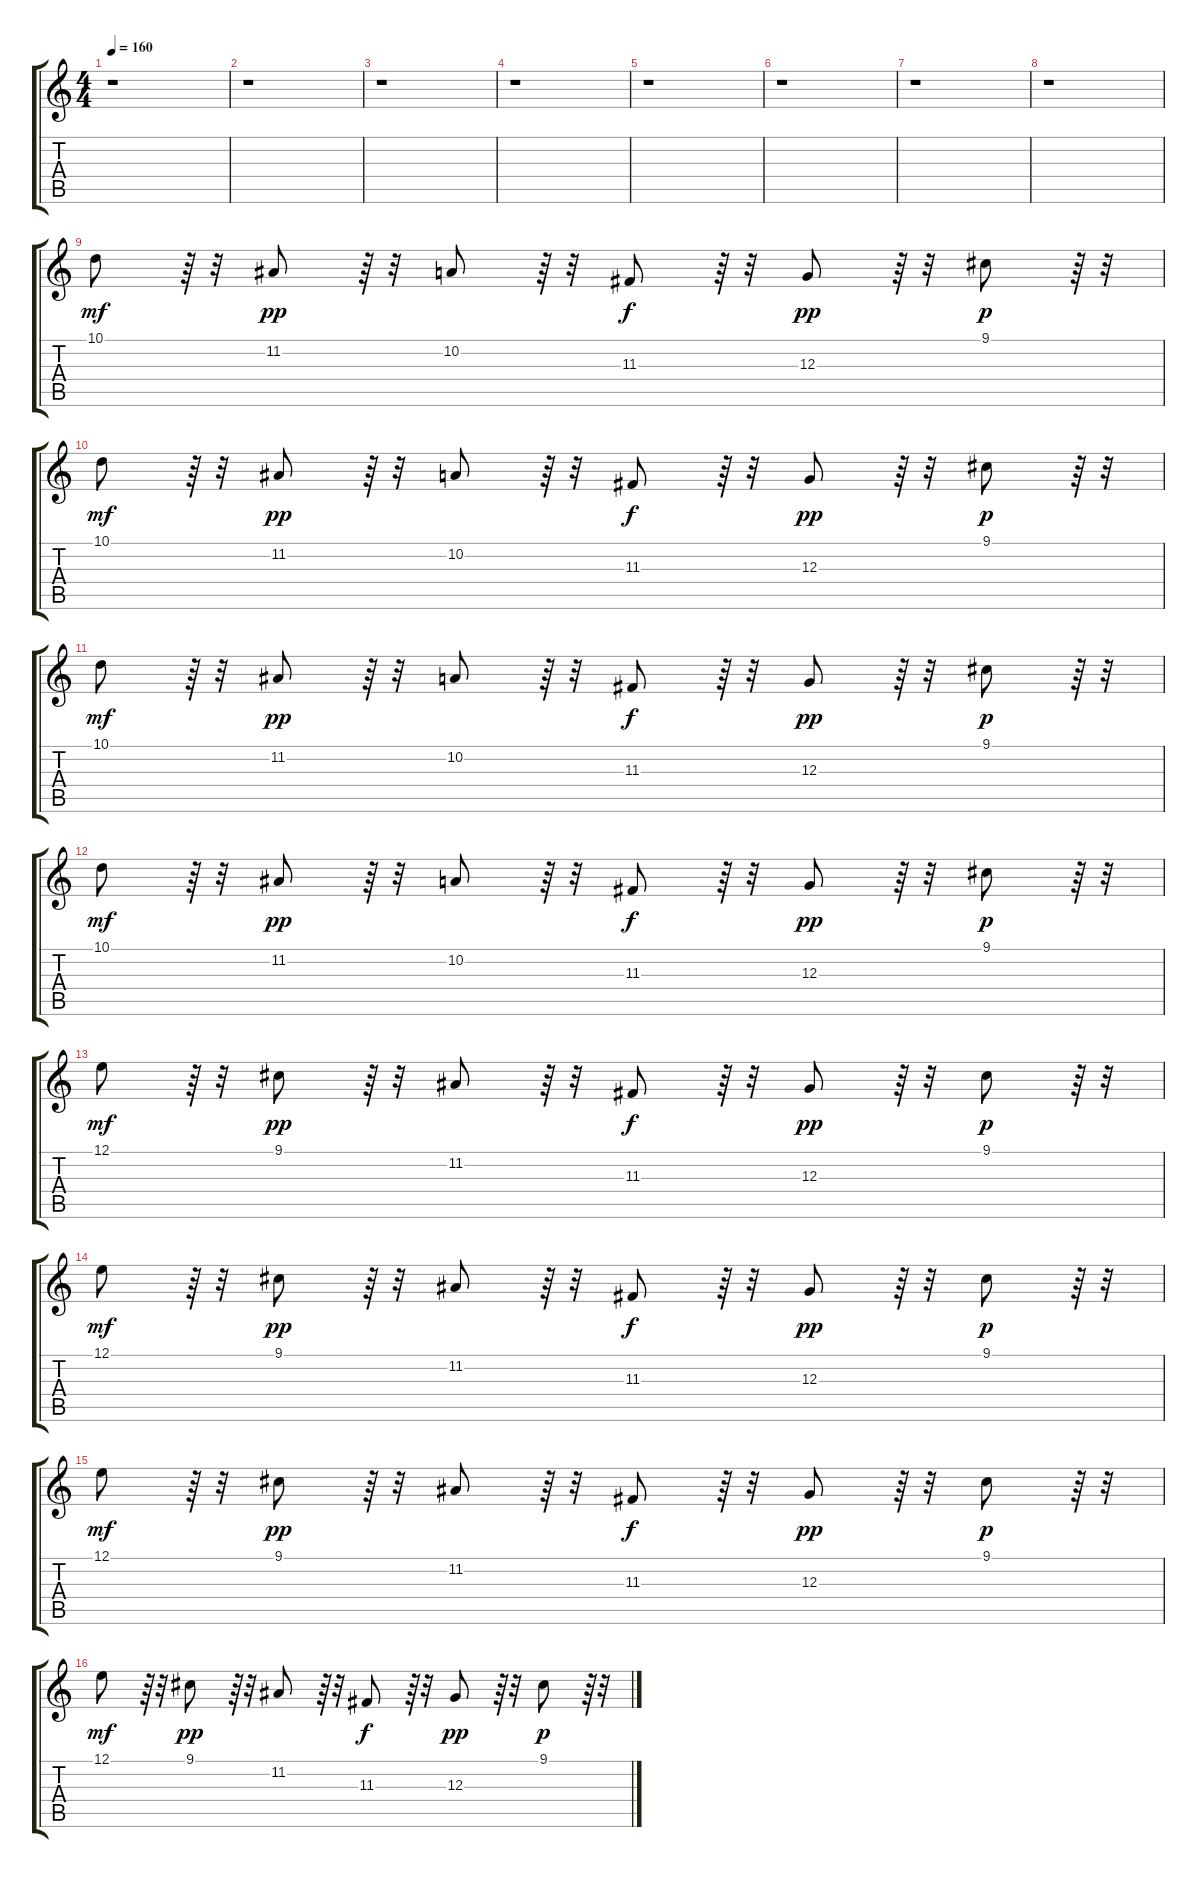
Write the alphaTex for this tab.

\track "" {instrument musicbox}
\staff {score tabs}
\tuning (E4 B3 G3 D3 A2 E2) {hide}
\ts (4 4)
\tempo 160
\clef g2
\ks c
r.1{dy mf} |
r.1 |
r.1 |
r.1 |
r.1 |
r.1 |
r.1 |
r.1 |
10.1.8 r.64{tu (3 2)} r.32 11.2.8{dy pp} r.64{tu (3 2)} r.32 10.2.8 r.64{tu (3 2)} r.32 11.3.8{dy f} r.64{tu (3 2)} r.32 12.3.8{dy pp} r.64{tu (3 2)} r.32 9.1.8{dy p} r.64{tu (3 2)} r.32 |
10.1.8{dy mf} r.64{tu (3 2)} r.32 11.2.8{dy pp} r.64{tu (3 2)} r.32 10.2.8 r.64{tu (3 2)} r.32 11.3.8{dy f} r.64{tu (3 2)} r.32 12.3.8{dy pp} r.64{tu (3 2)} r.32 9.1.8{dy p} r.64{tu (3 2)} r.32 |
10.1.8{dy mf} r.64{tu (3 2)} r.32 11.2.8{dy pp} r.64{tu (3 2)} r.32 10.2.8 r.64{tu (3 2)} r.32 11.3.8{dy f} r.64{tu (3 2)} r.32 12.3.8{dy pp} r.64{tu (3 2)} r.32 9.1.8{dy p} r.64{tu (3 2)} r.32 |
10.1.8{dy mf} r.64{tu (3 2)} r.32 11.2.8{dy pp} r.64{tu (3 2)} r.32 10.2.8 r.64{tu (3 2)} r.32 11.3.8{dy f} r.64{tu (3 2)} r.32 12.3.8{dy pp} r.64{tu (3 2)} r.32 9.1.8{dy p} r.64{tu (3 2)} r.32 |
12.1.8{dy mf} r.64{tu (3 2)} r.32 9.1.8{dy pp} r.64{tu (3 2)} r.32 11.2.8 r.64{tu (3 2)} r.32 11.3.8{dy f} r.64{tu (3 2)} r.32 12.3.8{dy pp} r.64{tu (3 2)} r.32 9.1.8{dy p} r.64{tu (3 2)} r.32 |
12.1.8{dy mf} r.64{tu (3 2)} r.32 9.1.8{dy pp} r.64{tu (3 2)} r.32 11.2.8 r.64{tu (3 2)} r.32 11.3.8{dy f} r.64{tu (3 2)} r.32 12.3.8{dy pp} r.64{tu (3 2)} r.32 9.1.8{dy p} r.64{tu (3 2)} r.32 |
12.1.8{dy mf} r.64{tu (3 2)} r.32 9.1.8{dy pp} r.64{tu (3 2)} r.32 11.2.8 r.64{tu (3 2)} r.32 11.3.8{dy f} r.64{tu (3 2)} r.32 12.3.8{dy pp} r.64{tu (3 2)} r.32 9.1.8{dy p} r.64{tu (3 2)} r.32 |
12.1.8{dy mf} r.64{tu (3 2)} r.32 9.1.8{dy pp} r.64{tu (3 2)} r.32 11.2.8 r.64{tu (3 2)} r.32 11.3.8{dy f} r.64{tu (3 2)} r.32 12.3.8{dy pp} r.64{tu (3 2)} r.32 9.1.8{dy p} r.64{tu (3 2)} r.32
